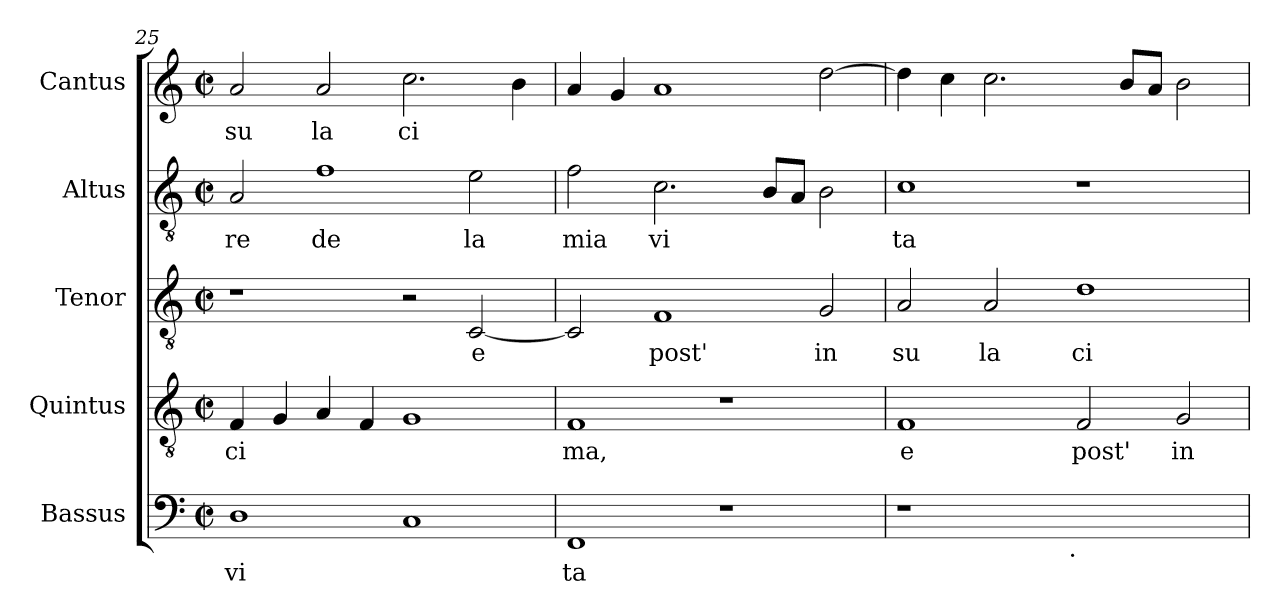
**kern	**text	**kern	**text	**kern	**text	**kern	**text	**kern	**text
*part5	*part5	*part4	*part4	*part3	*part3	*part2	*part2	*part1	*part1
*staff5	*staff5	*staff4	*staff4	*staff3	*staff3	*staff2	*staff2	*staff1	*staff1
*I"Bassus	*	*I"Quintus	*	*I"Tenor	*	*I"Altus	*	*I"Cantus	*
*clefF4	*	*clefGv2	*	*clefGv2	*	*clefGv2	*	*clefG2	*
*k[]	*	*k[]	*	*k[]	*	*k[]	*	*k[]	*
*C:	*	*C:	*	*C:	*	*C:	*	*C:	*
*M2/2	*	*M2/2	*	*M2/2	*	*M2/2	*	*M2/2	*
*met(c|)	*	*met(c|)	*	*met(c|)	*	*met(c|)	*	*met(c|)	*
=25	=25	=25	=25	=25	=25	=25	=25	=25	=25
!	!LO:LY:b	!	!LO:LY:b	!	!	!	!LO:LY:b	!	!LO:LY:b:cj
1D	vi	4F/	ci	1r	.	2A/	re	2a/	su
!	!	!	!LO:LY:b	!	!	!	!	!	!
.	.	4G/	.	.	.	.	.	.	.
!	!	!	!LO:LY:b	!	!	!	!LO:LY:b	!	!LO:LY:b:cj
.	.	4A/	.	.	.	1f	de	2a/	la
!	!	!	!LO:LY:b	!	!	!	!	!	!
.	.	4F/	.	.	.	.	.	.	.
!	!LO:LY:b	!	!LO:LY:b	!	!	!	!	!	!LO:LY:b:cj
1C	.	1G	.	2r	.	.	.	2.cc\	ci
!	!	!	!	!	!LO:LY:b:cj	!	!LO:LY:b	!	!
.	.	.	.	[<2C/	e	2e\	la	.	.
!	!	!	!	!	!	!	!	!	!LO:LY:b:cj
.	.	.	.	.	.	.	.	4b\	.
!!LO:PB:g=z
=26	=26	=26	=26	=26	=26	=26	=26	=26	=26
!	!LO:LY:b	!	!LO:LY:b	!	!LO:LY:b:cj	!	!LO:LY:b	!	!LO:LY:b:cj
1FF	ta	1F	ma,	2C/]	.	2f\	mia	4a/	.
!	!	!	!	!	!	!	!	!	!LO:LY:b:cj
.	.	.	.	.	.	.	.	4g/	.
!	!	!	!	!	!LO:LY:b:cj	!	!LO:LY:b	!	!LO:LY:b:cj
.	.	.	.	1F	post'	2.c\	vi	1a	.
1r	.	1r	.	.	.	.	.	.	.
!	!	!	!	!	!	!	!LO:LY:b	!	!
.	.	.	.	.	.	8B/L	.	.	.
!	!	!	!	!	!	!	!LO:LY:b	!	!
.	.	.	.	.	.	8A/J	.	.	.
!	!	!	!	!	!LO:LY:b:cj	!	!LO:LY:b	!	!LO:LY:b:cj
.	.	.	.	2G/	in	2B\	.	[>2dd\	.
=27	=27	=27	=27	=27	=27	=27	=27	=27	=27
!	!	!	!LO:LY:b	!	!LO:LY:b:cj	!	!LO:LY:b	!	!LO:LY:b:cj
*^	*	*	*	*	*	*	*	*	*
1r	2ryy	.	1F	e	2A/	su	1c	ta	4dd\]	.
!	!	!	!	!	!	!	!	!	!	!LO:LY:b:cj
.	.	.	.	.	.	.	.	.	4cc\	.
!	!	!	!	!	!	!LO:LY:b:cj	!	!	!	!LO:LY:b:cj
.	4ryy	.	.	.	2A/	la	.	.	2.cc\	.
.	8...ryy	.	.	.	.	.	.	.	.	.
!	!LO:TX:b:t=.	!	!	!	!	!	!	!	!	!
.	1ryy	.	.	.	.	.	.	.	.	.
!	!	!	!	!LO:LY:b	!	!LO:LY:b:cj	!	!	!	!
1ryy	.	.	2F/	post'	1d	ci-	1r	.	.	.
!	!	!	!	!	!	!	!	!	!	!LO:LY:b:cj
.	.	.	.	.	.	.	.	.	8b/L	.
!	!	!	!	!	!	!	!	!	!	!LO:LY:b:cj
.	.	.	.	.	.	.	.	.	8a/J	.
!	!	!	!	!LO:LY:b	!	!	!	!	!	!LO:LY:b:cj
.	.	.	2G/	in	.	.	.	.	2b\	.
.	64ryy	.	.	.	.	.	.	.	.	.
*v	*v	*	*	*	*	*	*	*	*	*
=	=	=	=	=	=	=	=	=	=
*-	*-	*-	*-	*-	*-	*-	*-	*-	*-
